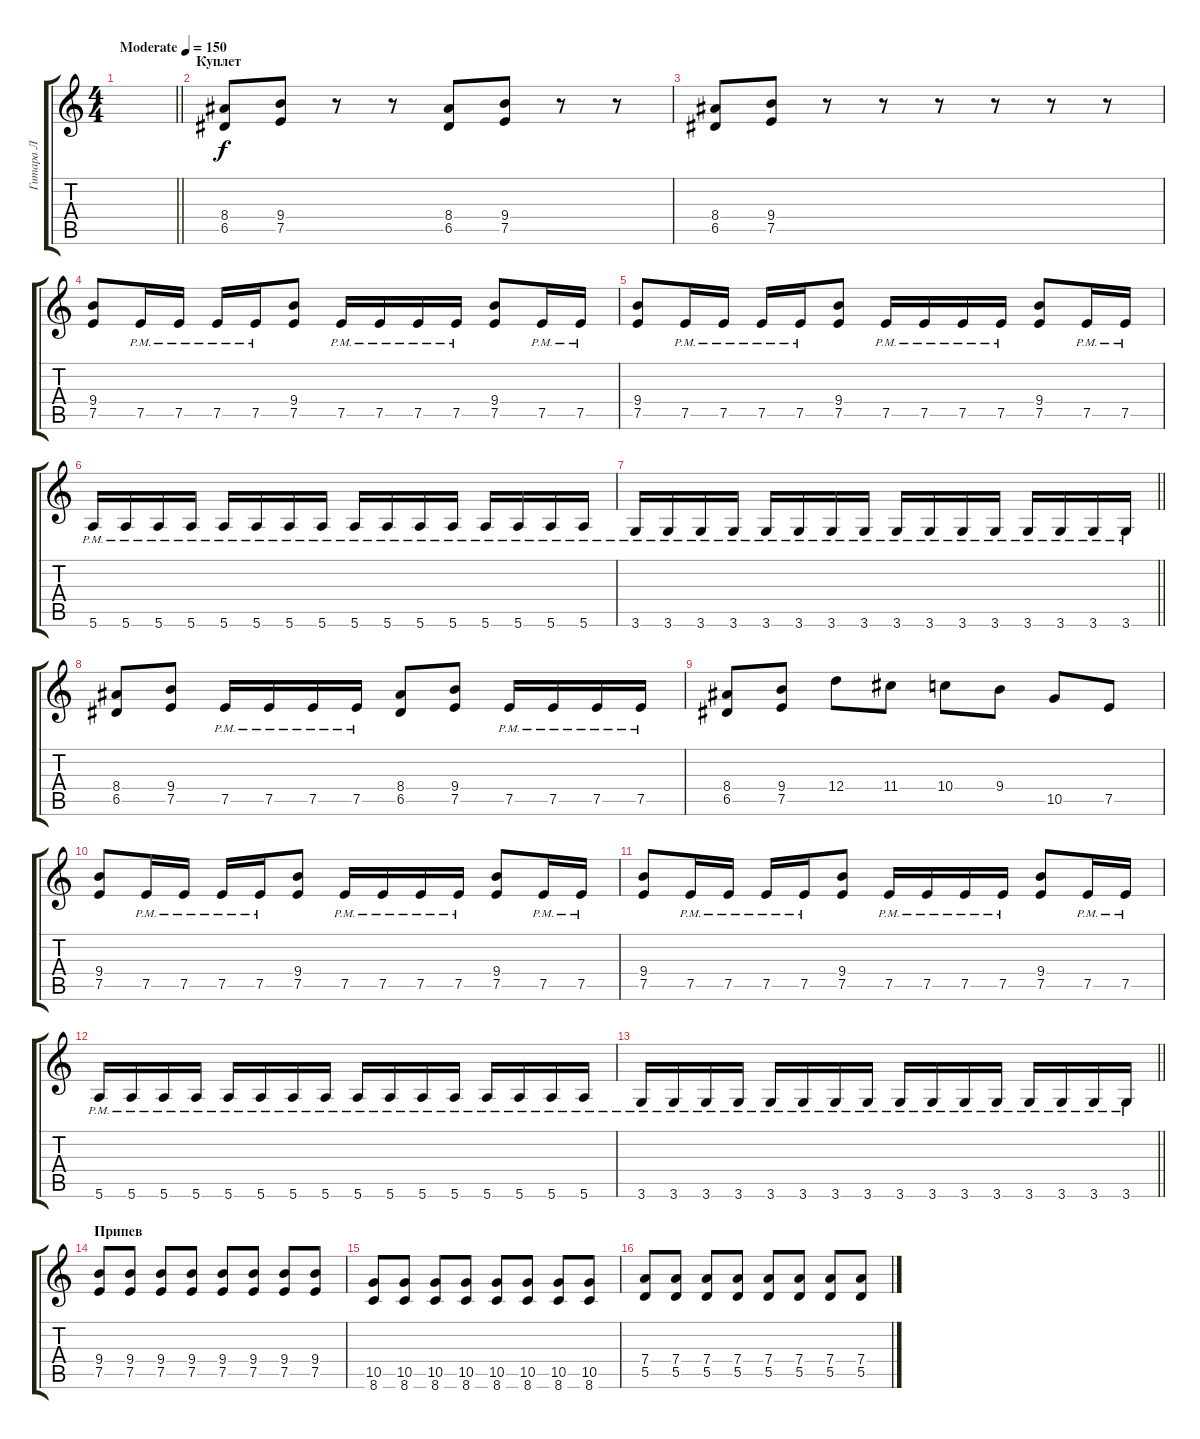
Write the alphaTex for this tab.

\track ("Гитара Л" "Гитара Л") {instrument overdrivenguitar}
\staff {score tabs}
\tuning (E4 B3 G3 D3 A2 E2) {hide}
\ts (4 4)
\tempo (150 "Moderate")
\clef g2
\barLineRight lightlight
\ks c
|
\section ("" "Куплет")
(8.4 6.5).8 (9.4 7.5).8 r.8 r.8 (8.4 6.5).8 (9.4 7.5).8 r.8 r.8 |
(8.4 6.5).8 (9.4 7.5).8 r.8 r.8 r.8 r.8 r.8 r.8 |
(9.4 7.5).8 7.5{pm}.16 7.5{pm}.16 7.5{pm}.16 7.5{pm}.16 (9.4 7.5).8 7.5{pm}.16 7.5{pm}.16 7.5{pm}.16 7.5{pm}.16 (9.4 7.5).8 7.5{pm}.16 7.5{pm}.16 |
(9.4 7.5).8 7.5{pm}.16 7.5{pm}.16 7.5{pm}.16 7.5{pm}.16 (9.4 7.5).8 7.5{pm}.16 7.5{pm}.16 7.5{pm}.16 7.5{pm}.16 (9.4 7.5).8 7.5{pm}.16 7.5{pm}.16 |
5.6{pm}.16 5.6{pm}.16 5.6{pm}.16 5.6{pm}.16 5.6{pm}.16 5.6{pm}.16 5.6{pm}.16 5.6{pm}.16 5.6{pm}.16 5.6{pm}.16 5.6{pm}.16 5.6{pm}.16 5.6{pm}.16 5.6{pm}.16 5.6{pm}.16 5.6{pm}.16 |
\barLineRight lightlight
3.6{pm}.16 3.6{pm}.16 3.6{pm}.16 3.6{pm}.16 3.6{pm}.16 3.6{pm}.16 3.6{pm}.16 3.6{pm}.16 3.6{pm}.16 3.6{pm}.16 3.6{pm}.16 3.6{pm}.16 3.6{pm}.16 3.6{pm}.16 3.6{pm}.16 3.6{pm}.16 |
\section ("" " ")
(8.4 6.5).8 (9.4 7.5).8 7.5{pm}.16 7.5{pm}.16 7.5{pm}.16 7.5{pm}.16 (8.4 6.5).8 (9.4 7.5).8 7.5{pm}.16 7.5{pm}.16 7.5{pm}.16 7.5{pm}.16 |
(8.4 6.5).8 (9.4 7.5).8 12.4.8 11.4.8 10.4.8 9.4.8 10.5.8 7.5.8 |
(9.4 7.5).8 7.5{pm}.16 7.5{pm}.16 7.5{pm}.16 7.5{pm}.16 (9.4 7.5).8 7.5{pm}.16 7.5{pm}.16 7.5{pm}.16 7.5{pm}.16 (9.4 7.5).8 7.5{pm}.16 7.5{pm}.16 |
(9.4 7.5).8 7.5{pm}.16 7.5{pm}.16 7.5{pm}.16 7.5{pm}.16 (9.4 7.5).8 7.5{pm}.16 7.5{pm}.16 7.5{pm}.16 7.5{pm}.16 (9.4 7.5).8 7.5{pm}.16 7.5{pm}.16 |
5.6{pm}.16 5.6{pm}.16 5.6{pm}.16 5.6{pm}.16 5.6{pm}.16 5.6{pm}.16 5.6{pm}.16 5.6{pm}.16 5.6{pm}.16 5.6{pm}.16 5.6{pm}.16 5.6{pm}.16 5.6{pm}.16 5.6{pm}.16 5.6{pm}.16 5.6{pm}.16 |
\barLineRight lightlight
3.6{pm}.16 3.6{pm}.16 3.6{pm}.16 3.6{pm}.16 3.6{pm}.16 3.6{pm}.16 3.6{pm}.16 3.6{pm}.16 3.6{pm}.16 3.6{pm}.16 3.6{pm}.16 3.6{pm}.16 3.6{pm}.16 3.6{pm}.16 3.6{pm}.16 3.6{pm}.16 |
\section ("" "Припев")
(9.4 7.5).8 (9.4 7.5).8 (9.4 7.5).8 (9.4 7.5).8 (9.4 7.5).8 (9.4 7.5).8 (9.4 7.5).8 (9.4 7.5).8 |
(10.5 8.6).8 (10.5 8.6).8 (10.5 8.6).8 (10.5 8.6).8 (10.5 8.6).8 (10.5 8.6).8 (10.5 8.6).8 (10.5 8.6).8 |
(7.4 5.5).8 (7.4 5.5).8 (7.4 5.5).8 (7.4 5.5).8 (7.4 5.5).8 (7.4 5.5).8 (7.4 5.5).8 (7.4 5.5).8
